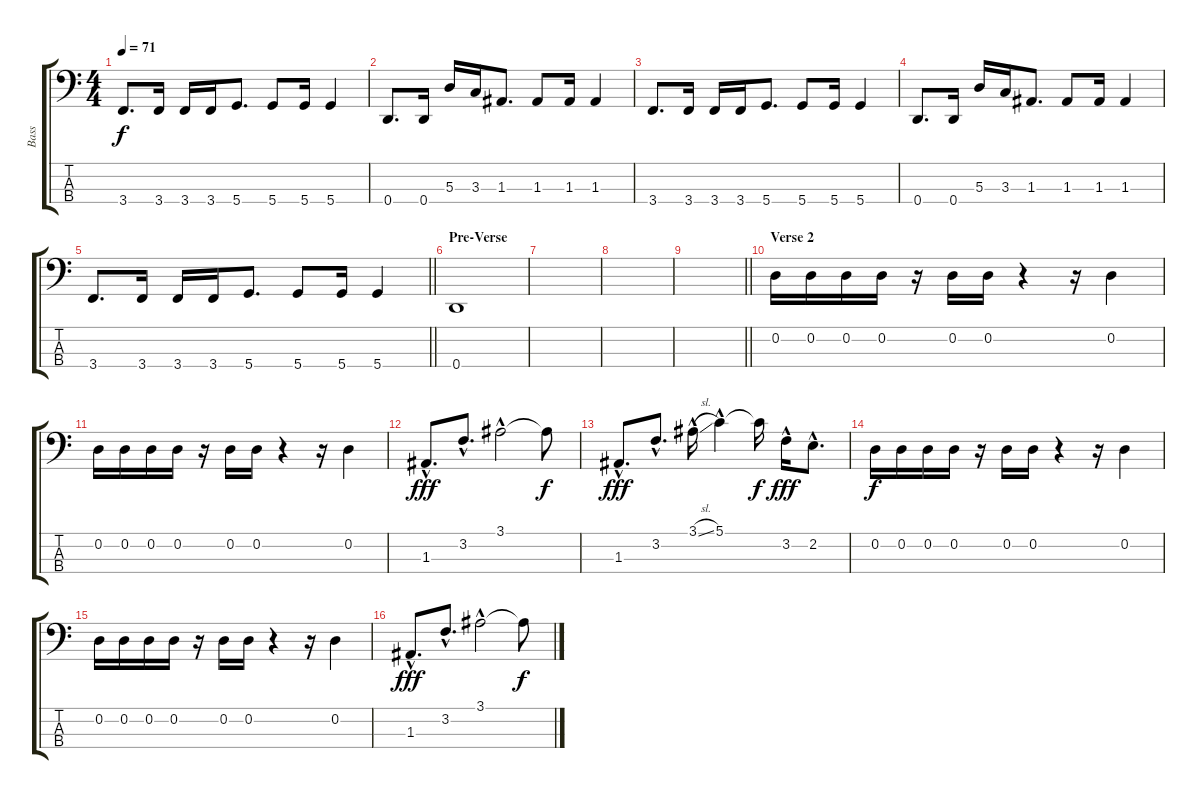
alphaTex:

\track ("Bass" "Bass") {instrument electricbassfinger}
\staff {score tabs}
\tuning (G2 D2 A1 D1) {hide}
\ts (4 4)
\tempo 71
\clef f4
\ks c
3.4.8{d dy f} 3.4.16 3.4.16 3.4.16 5.4.8{d} 5.4.8 5.4.16 5.4.4 |
0.4.8{d} 0.4.16 5.3.16 3.3.16 1.3.8{d} 1.3.8 1.3.16 1.3.4 |
3.4.8{d} 3.4.16 3.4.16 3.4.16 5.4.8{d} 5.4.8 5.4.16 5.4.4 |
0.4.8{d} 0.4.16 5.3.16 3.3.16 1.3.8{d} 1.3.8 1.3.16 1.3.4 |
\barLineRight lightlight
3.4.8{d} 3.4.16 3.4.16 3.4.16 5.4.8{d} 5.4.8 5.4.16 5.4.4 |
\section ("" "Pre-Verse")
0.4.1 |
|
|
\barLineRight lightlight
|
\section ("" "Verse 2")
0.2.16 0.2.16 0.2.16 0.2.16 r.16 0.2.16 0.2.16 r.4 r.16 0.2.4 |
0.2.16 0.2.16 0.2.16 0.2.16 r.16 0.2.16 0.2.16 r.4 r.16 0.2.4 |
1.3{hac}.8{d dy fff} 3.2{hac}.8{d} 3.1{hac}.2 3.1{t}.8{dy f} |
1.3{hac}.8{d dy fff} 3.2{hac}.8{d} 3.1{sl hac}.16 5.1{hac}.4 5.1{t}.16{dy f} 3.2{hac}.16{dy fff} 2.2{hac}.8{d} |
0.2.16{dy f} 0.2.16 0.2.16 0.2.16 r.16 0.2.16 0.2.16 r.4 r.16 0.2.4 |
0.2.16 0.2.16 0.2.16 0.2.16 r.16 0.2.16 0.2.16 r.4 r.16 0.2.4 |
1.3{hac}.8{d dy fff} 3.2{hac}.8{d} 3.1{hac}.2 3.1{t}.8{dy f}
